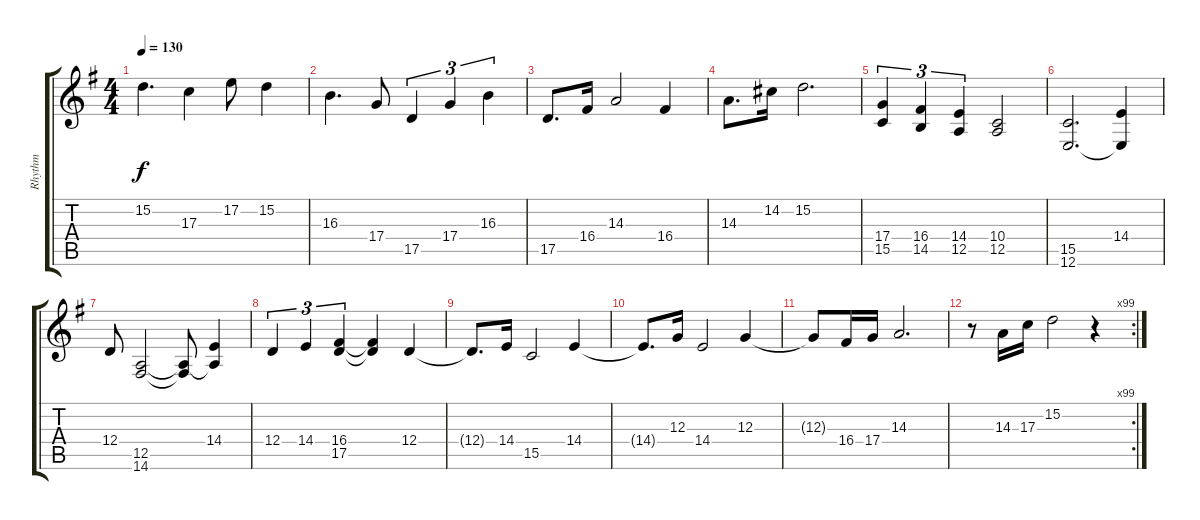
\track ("Rhythm" "Rhythm") {instrument stringensemble1}
\staff {score tabs}
\tuning (E4 B3 G3 D3 A2 E2) {hide}
\ts (4 4)
\tempo 130
\clef g2
\ks g
15.2.4{d dy f} 17.3.4 17.2.8 15.2.4 |
16.3.4{d} 17.4.8 17.5.4{tu (3 2)} 17.4.4{tu (3 2)} 16.3.4{tu (3 2)} |
17.5.8{d} 16.4.16 14.3.2 16.4.4 |
14.3.8{d} 14.2.16 15.2.2{d} |
(17.4 15.5).4{tu (3 2)} (16.4 14.5).4{tu (3 2)} (14.4 12.5).4{tu (3 2)} (10.4 12.5).2 |
(15.5 12.6).2{d} (14.4 12.6{t}).4 |
12.4.8 (12.5 14.6).2 (12.5{t} 14.6{t}).8 (14.4 12.5{t}).4 |
12.4.4{tu (3 2)} 14.4.4{tu (3 2)} (16.4 17.5).4{tu (3 2)} (16.4{t} 17.5{t}).4 12.4.4 |
12.4{t}.8{d} 14.4.16 15.5.2 14.4.4 |
14.4{t}.8{d} 12.3.16 14.4.2 12.3.4 |
12.3{t}.8 16.4.16 17.4.16 14.3.2{d} |
\rc 99
r.8 14.3.16 17.3.16 15.2.2 r.4
